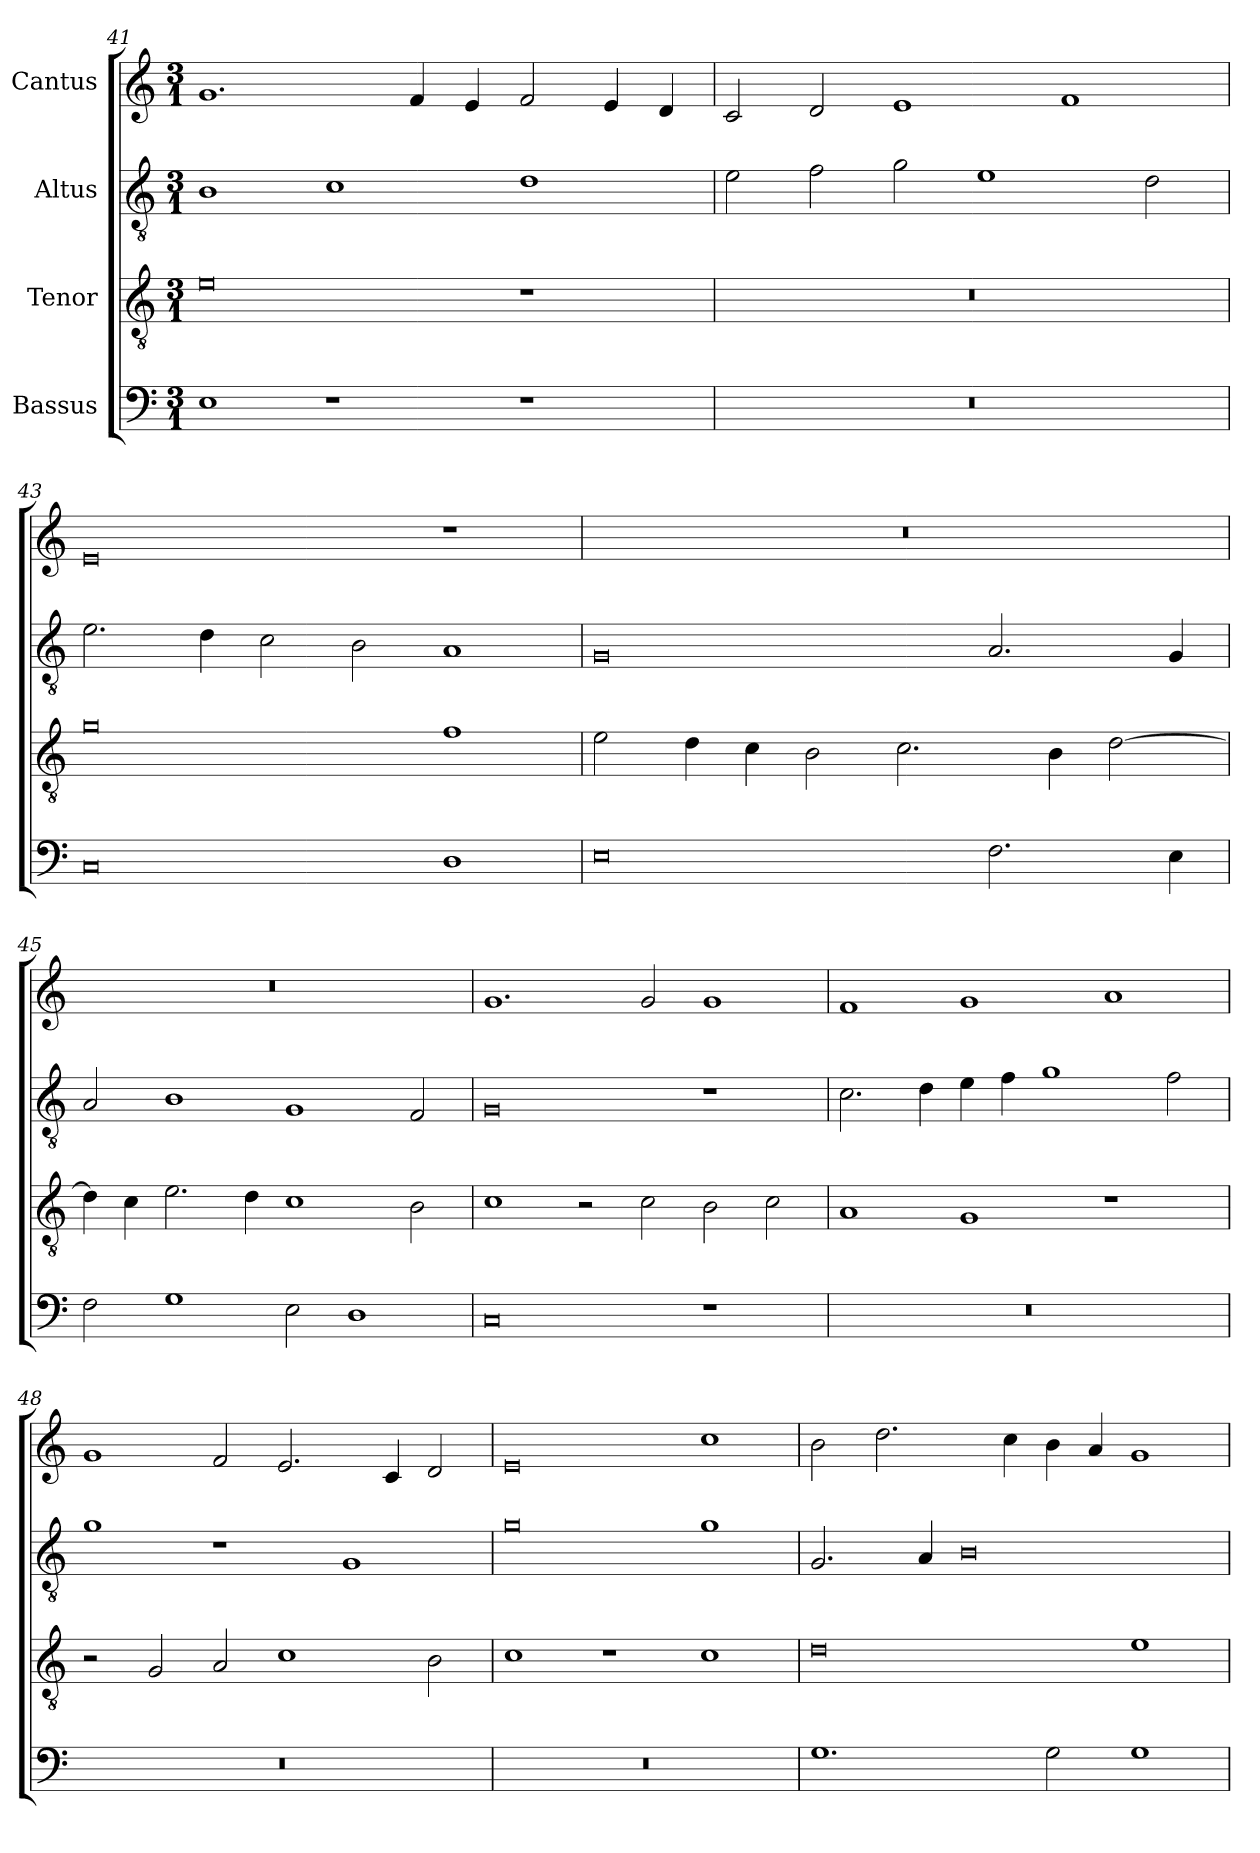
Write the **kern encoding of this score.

**kern	**kern	**kern	**kern
*part4	*part3	*part2	*part1
*staff4	*staff3	*staff2	*staff1
*I"Bassus	*I"Tenor	*I"Altus	*I"Cantus
*clefF4	*clefGv2	*clefGv2	*clefG2
*	*ITrd7c12	*ITrd7c12	*
*k[]	*k[]	*k[]	*k[]
*C:	*C:	*C:	*C:
*M3/1	*M3/1	*M3/1	*M3/1
=41	=41	=41	=41
1Ei	0Ei	1BBi	1.gi
1r	.	1Ci	.
.	.	.	4fi/
.	.	.	4ei/
1r	1r	1Di	2fi/
.	.	.	4ei/
.	.	.	4di/
=42	=42	=42	=42
!LO:N:vis=1	!LO:N:vis=1	!	!
0.r	0.r	2Ei\	2ci/
.	.	2Fi\	2di/
.	.	2Gi\	1ei
.	.	1Ei	.
.	.	.	1fi
.	.	2Di\	.
=43	=43	=43	=43
0Ci	0Gi	2.Ei\	0ei
.	.	4Di\	.
.	.	2Ci\	.
.	.	2BBi\	.
1Di	1Fi	1AAi	1r
!!LO:PB:g=z
=44	=44	=44	=44
!	!	!	!LO:N:vis=1
0Ei	2Ei\	0GGi	0.r
.	4Di\	.	.
.	4Ci\	.	.
.	2BBi\	.	.
.	2.Ci\	.	.
2.Fi\	.	2.AAi/	.
.	4BBi\	.	.
.	[>2Di\	.	.
4Ei\	.	4GGi/	.
=45	=45	=45	=45
!	!	!	!LO:N:vis=1
2Fi\	4Di\]	2AAi/	0.r
.	4Ci\	.	.
1Gi	2.Ei\	1BBi	.
.	4Di\	.	.
2Ei\	1Ci	1GGi	.
1Di	.	.	.
.	2BBi\	2FFi/	.
=46	=46	=46	=46
0Ci	1Ci	0GGi	1.gi
.	2r	.	.
.	2Ci\	.	2gi/
1r	2BBi\	1r	1gi
.	2Ci\	.	.
=47	=47	=47	=47
!LO:N:vis=1	!	!	!
0.r	1AAi	2.Ci\	1fi
.	.	4Di\	.
.	1GGi	4Ei\	1gi
.	.	4Fi\	.
.	.	1Gi	.
.	1r	.	1ai
.	.	2Fi\	.
!!LO:LB:g=z
=48	=48	=48	=48
!LO:N:vis=1	!	!	!
0.r	2r	1Gi	1gi
.	2GGi/	.	.
.	2AAi/	1r	2fi/
.	1Ci	.	2.ei/
.	.	1GGi	.
.	.	.	4ci/
.	2BBi\	.	2di/
=49	=49	=49	=49
!LO:N:vis=1	!	!	!
0.r	1Ci	0Gi	0ei
.	1r	.	.
.	1Ci	1Gi	1cci
=50	=50	=50	=50
1.Gi	0Di	2.GGi/	2bi\
.	.	.	2.ddi\
.	.	4AAi/	.
.	.	0BBi	.
.	.	.	4cci\
2Gi\	.	.	4bi\
.	.	.	4ai/
1Gi	1Ei	.	1gi
=	=	=	=
*-	*-	*-	*-
